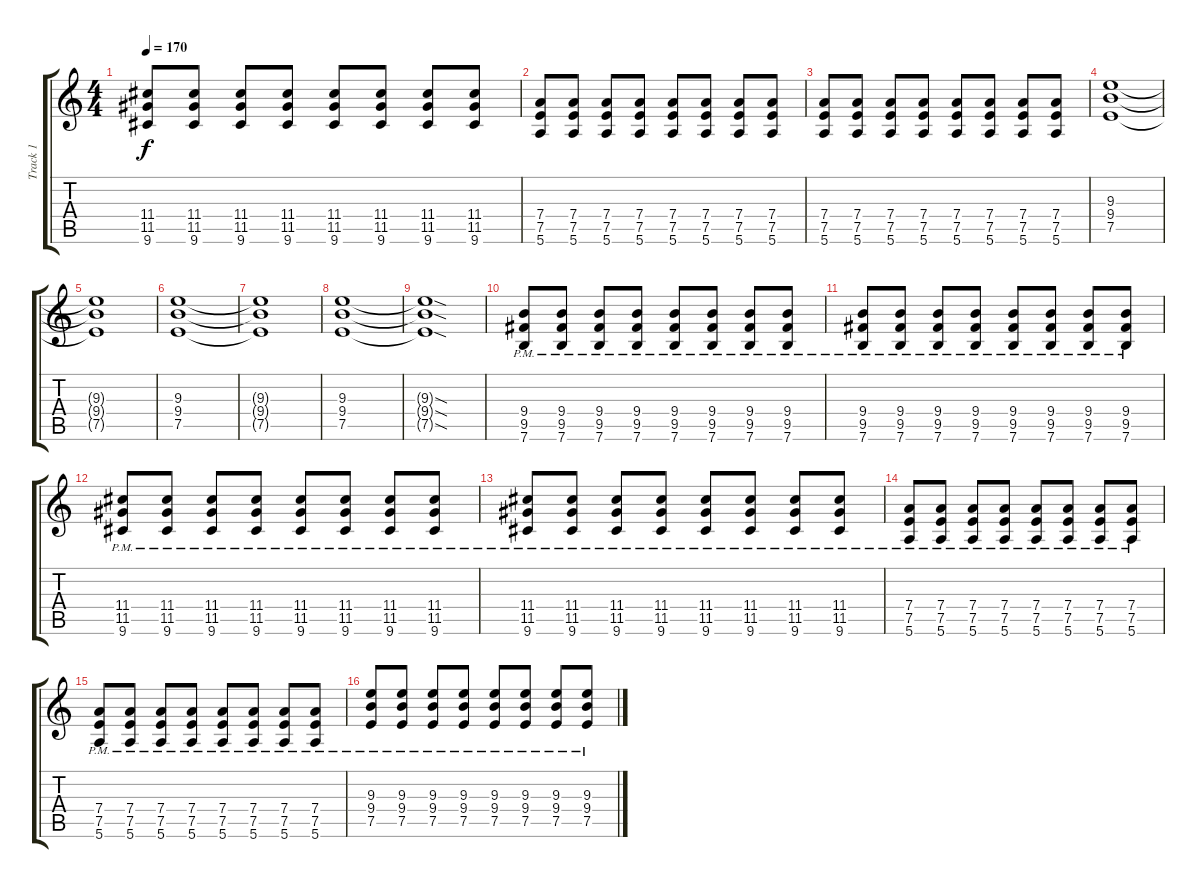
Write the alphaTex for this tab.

\track ("Track 1" "Track 1") {instrument overdrivenguitar}
\staff {score tabs}
\tuning (E4 B3 G3 D3 A2 E2) {hide}
\ts (4 4)
\tempo 170
\clef g2
\ks c
(11.4 11.5 9.6).8{dy f} (11.4 11.5 9.6).8 (11.4 11.5 9.6).8 (11.4 11.5 9.6).8 (11.4 11.5 9.6).8 (11.4 11.5 9.6).8 (11.4 11.5 9.6).8 (11.4 11.5 9.6).8 |
(7.4 7.5 5.6).8 (7.4 7.5 5.6).8 (7.4 7.5 5.6).8 (7.4 7.5 5.6).8 (7.4 7.5 5.6).8 (7.4 7.5 5.6).8 (7.4 7.5 5.6).8 (7.4 7.5 5.6).8 |
(7.4 7.5 5.6).8 (7.4 7.5 5.6).8 (7.4 7.5 5.6).8 (7.4 7.5 5.6).8 (7.4 7.5 5.6).8 (7.4 7.5 5.6).8 (7.4 7.5 5.6).8 (7.4 7.5 5.6).8 |
(9.3 9.4 7.5).1 |
(9.3{t} 9.4{t} 7.5{t}).1 |
(9.3 9.4 7.5).1 |
(9.3{t} 9.4{t} 7.5{t}).1 |
(9.3 9.4 7.5).1 |
(9.3{sod t} 9.4{sod t} 7.5{sod t}).1 |
(9.4{pm} 9.5{pm} 7.6{pm}).8 (9.4{pm} 9.5{pm} 7.6{pm}).8 (9.4{pm} 9.5{pm} 7.6{pm}).8 (9.4{pm} 9.5{pm} 7.6{pm}).8 (9.4{pm} 9.5{pm} 7.6{pm}).8 (9.4{pm} 9.5{pm} 7.6{pm}).8 (9.4{pm} 9.5{pm} 7.6{pm}).8 (9.4{pm} 9.5{pm} 7.6{pm}).8 |
(9.4{pm} 9.5{pm} 7.6{pm}).8 (9.4{pm} 9.5{pm} 7.6{pm}).8 (9.4{pm} 9.5{pm} 7.6{pm}).8 (9.4{pm} 9.5{pm} 7.6{pm}).8 (9.4{pm} 9.5{pm} 7.6{pm}).8 (9.4{pm} 9.5{pm} 7.6{pm}).8 (9.4{pm} 9.5{pm} 7.6{pm}).8 (9.4{pm} 9.5{pm} 7.6{pm}).8 |
(11.4{pm} 11.5{pm} 9.6{pm}).8 (11.4{pm} 11.5{pm} 9.6{pm}).8 (11.4{pm} 11.5{pm} 9.6{pm}).8 (11.4{pm} 11.5{pm} 9.6{pm}).8 (11.4{pm} 11.5{pm} 9.6{pm}).8 (11.4{pm} 11.5{pm} 9.6{pm}).8 (11.4{pm} 11.5{pm} 9.6{pm}).8 (11.4{pm} 11.5{pm} 9.6{pm}).8 |
(11.4{pm} 11.5{pm} 9.6{pm}).8 (11.4{pm} 11.5{pm} 9.6{pm}).8 (11.4{pm} 11.5{pm} 9.6{pm}).8 (11.4{pm} 11.5{pm} 9.6{pm}).8 (11.4{pm} 11.5{pm} 9.6{pm}).8 (11.4{pm} 11.5{pm} 9.6{pm}).8 (11.4{pm} 11.5{pm} 9.6{pm}).8 (11.4{pm} 11.5{pm} 9.6{pm}).8 |
(7.4{pm} 7.5{pm} 5.6{pm}).8 (7.4{pm} 7.5{pm} 5.6{pm}).8 (7.4{pm} 7.5{pm} 5.6{pm}).8 (7.4{pm} 7.5{pm} 5.6{pm}).8 (7.4{pm} 7.5{pm} 5.6{pm}).8 (7.4{pm} 7.5{pm} 5.6{pm}).8 (7.4{pm} 7.5{pm} 5.6{pm}).8 (7.4{pm} 7.5{pm} 5.6{pm}).8 |
(7.4{pm} 7.5{pm} 5.6{pm}).8 (7.4{pm} 7.5{pm} 5.6{pm}).8 (7.4{pm} 7.5{pm} 5.6{pm}).8 (7.4{pm} 7.5{pm} 5.6{pm}).8 (7.4{pm} 7.5{pm} 5.6{pm}).8 (7.4{pm} 7.5{pm} 5.6{pm}).8 (7.4{pm} 7.5{pm} 5.6{pm}).8 (7.4{pm} 7.5{pm} 5.6{pm}).8 |
(9.3{pm} 9.4{pm} 7.5{pm}).8 (9.3{pm} 9.4{pm} 7.5{pm}).8 (9.3{pm} 9.4{pm} 7.5{pm}).8 (9.3{pm} 9.4{pm} 7.5{pm}).8 (9.3{pm} 9.4{pm} 7.5{pm}).8 (9.3{pm} 9.4{pm} 7.5{pm}).8 (9.3{pm} 9.4{pm} 7.5{pm}).8 (9.3{pm} 9.4{pm} 7.5{pm}).8
